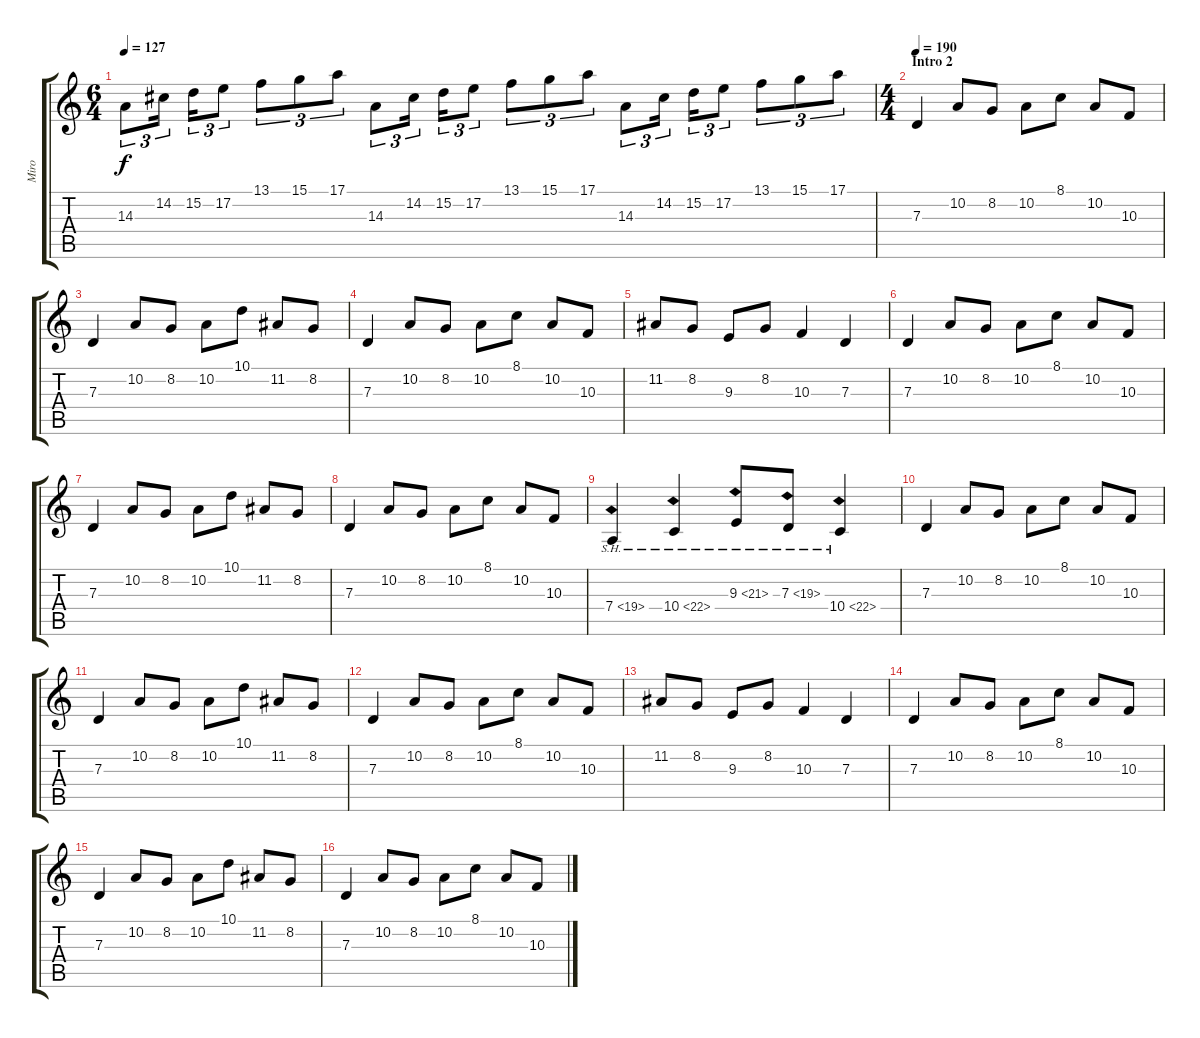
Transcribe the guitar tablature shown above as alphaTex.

\track ("Miro" "Miro") {instrument stringensemble1}
\staff {score tabs}
\tuning (E4 B3 G3 D3 A2 E2) {hide}
\ts (6 4)
\tempo 127
\clef g2
\ks c
14.3.8{tu (3 2) dy f} 14.2.16{tu (3 2)} 15.2.16{tu (3 2)} 17.2.8{tu (3 2)} 13.1.8{tu (3 2)} 15.1.8{tu (3 2)} 17.1.8{tu (3 2)} 14.3.8{tu (3 2)} 14.2.16{tu (3 2)} 15.2.16{tu (3 2)} 17.2.8{tu (3 2)} 13.1.8{tu (3 2)} 15.1.8{tu (3 2)} 17.1.8{tu (3 2)} 14.3.8{tu (3 2)} 14.2.16{tu (3 2)} 15.2.16{tu (3 2)} 17.2.8{tu (3 2)} 13.1.8{tu (3 2)} 15.1.8{tu (3 2)} 17.1.8{tu (3 2)} |
\ts (4 4)
\section ("" "Intro 2")
\tempo 190
7.3.4{volume 16 instrument stringensemble1} 10.2.8 8.2.8 10.2.8 8.1.8 10.2.8 10.3.8 |
7.3.4 10.2.8 8.2.8 10.2.8 10.1.8 11.2.8 8.2.8 |
7.3.4 10.2.8 8.2.8 10.2.8 8.1.8 10.2.8 10.3.8 |
11.2.8 8.2.8 9.3.8 8.2.8 10.3.4 7.3.4 |
7.3.4 10.2.8 8.2.8 10.2.8 8.1.8 10.2.8 10.3.8 |
7.3.4 10.2.8 8.2.8 10.2.8 10.1.8 11.2.8 8.2.8 |
7.3.4 10.2.8 8.2.8 10.2.8 8.1.8 10.2.8 10.3.8 |
7.4{sh 12}.4 10.4{sh 12}.4 9.3{sh 12}.8 7.3{sh 12}.8 10.4{sh 12}.4 |
7.3.4 10.2.8 8.2.8 10.2.8 8.1.8 10.2.8 10.3.8 |
7.3.4 10.2.8 8.2.8 10.2.8 10.1.8 11.2.8 8.2.8 |
7.3.4 10.2.8 8.2.8 10.2.8 8.1.8 10.2.8 10.3.8 |
11.2.8 8.2.8 9.3.8 8.2.8 10.3.4 7.3.4 |
7.3.4 10.2.8 8.2.8 10.2.8 8.1.8 10.2.8 10.3.8 |
7.3.4 10.2.8 8.2.8 10.2.8 10.1.8 11.2.8 8.2.8 |
7.3.4 10.2.8 8.2.8 10.2.8 8.1.8 10.2.8 10.3.8
